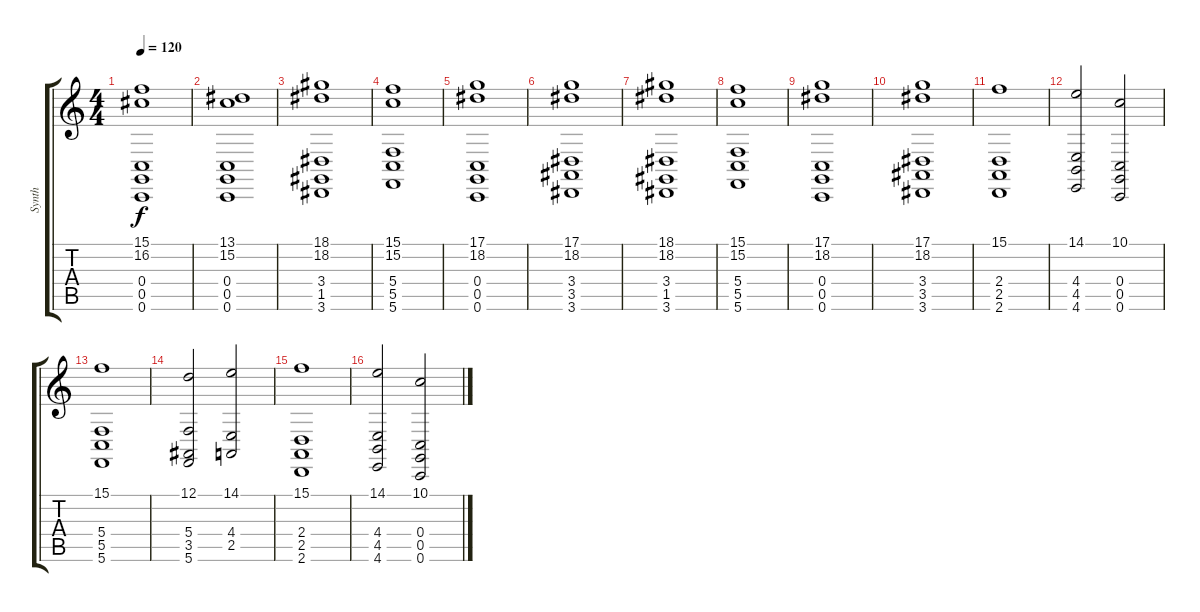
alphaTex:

\track ("Synth" "Synth") {instrument stringensemble1}
\staff {score tabs}
\tuning (D4 A3 F3 C3 G2 C2) {hide}
\ts (4 4)
\tempo 120
\clef g2
\ks c
(15.1 16.2 0.4 0.5 0.6).1{dy f} |
(13.1 15.2 0.4 0.5 0.6).1 |
(18.1 18.2 3.4 1.5 3.6).1 |
(15.1 15.2 5.4 5.5 5.6).1 |
(17.1 18.2 0.4 0.5 0.6).1 |
(17.1 18.2 3.4 3.5 3.6).1 |
(18.1 18.2 3.4 1.5 3.6).1 |
(15.1 15.2 5.4 5.5 5.6).1 |
(17.1 18.2 0.4 0.5 0.6).1 |
(17.1 18.2 3.4 3.5 3.6).1 |
(15.1 2.4 2.5 2.6).1 |
(14.1 4.4 4.5 4.6).2 (10.1 0.4 0.5 0.6).2 |
(15.1 5.4 5.5 5.6).1 |
(12.1 5.4 3.5 5.6).2 (14.1 4.4 2.5).2 |
(15.1 2.4 2.5 2.6).1 |
(14.1 4.4 4.5 4.6).2 (10.1 0.4 0.5 0.6).2
